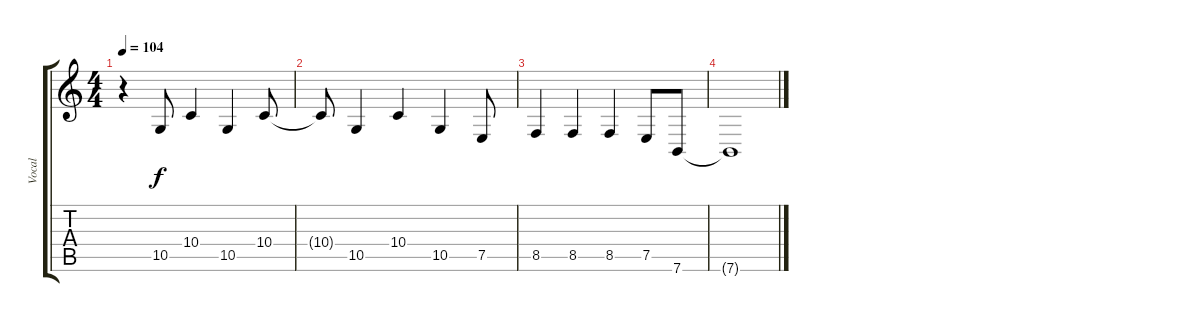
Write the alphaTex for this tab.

\track ("Vocal" "Vocal") {instrument accordion}
\staff {score tabs}
\tuning (E4 B3 G3 D3 A2 E2) {hide}
\ts (4 4)
\tempo 104
\clef g2
\ks c
r.4{dy f} 10.5.8 10.4.4 10.5.4 10.4.8 |
10.4{t}.8 10.5.4 10.4.4 10.5.4 7.5.8 |
8.5.4 8.5.4 8.5.4 7.5.8 7.6.8 |
7.6{t}.1
